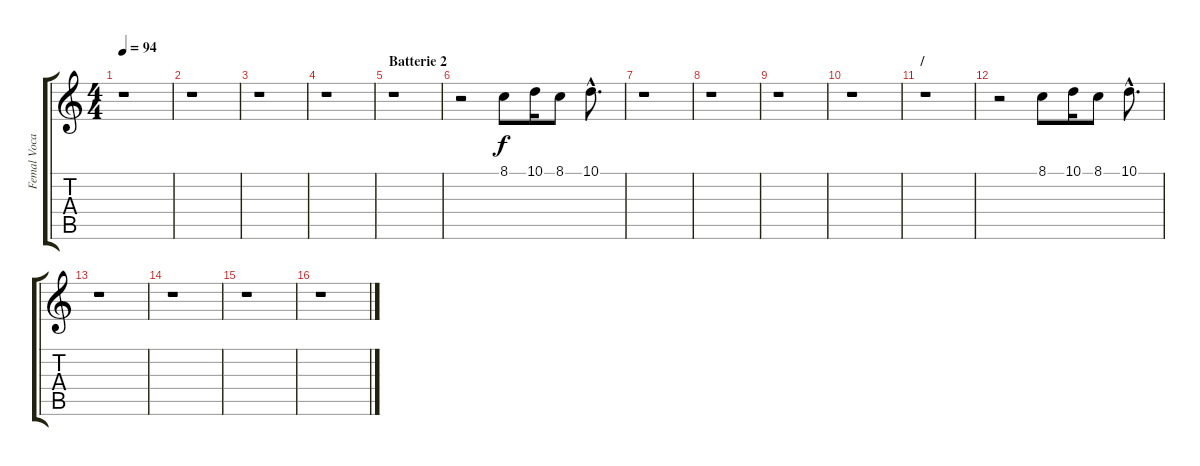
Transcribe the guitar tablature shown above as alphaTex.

\track ("Femal Vocal 1" "Femal Voca") {instrument oboe}
\staff {score tabs}
\tuning (E4 B3 G3 D3 A2 E2) {hide}
\ts (4 4)
\tempo 94
\clef g2
\ks c
r.1{dy f} |
r.1 |
r.1 |
r.1 |
\section ("" "Batterie 2")
r.1 |
r.2 8.1.8 10.1.16 8.1.8 10.1{hac}.8{d} |
r.1 |
r.1 |
r.1 |
r.1 |
\section ("" "/")
r.1 |
r.2 8.1.8 10.1.16 8.1.8 10.1{hac}.8{d} |
r.1 |
r.1 |
r.1 |
r.1
